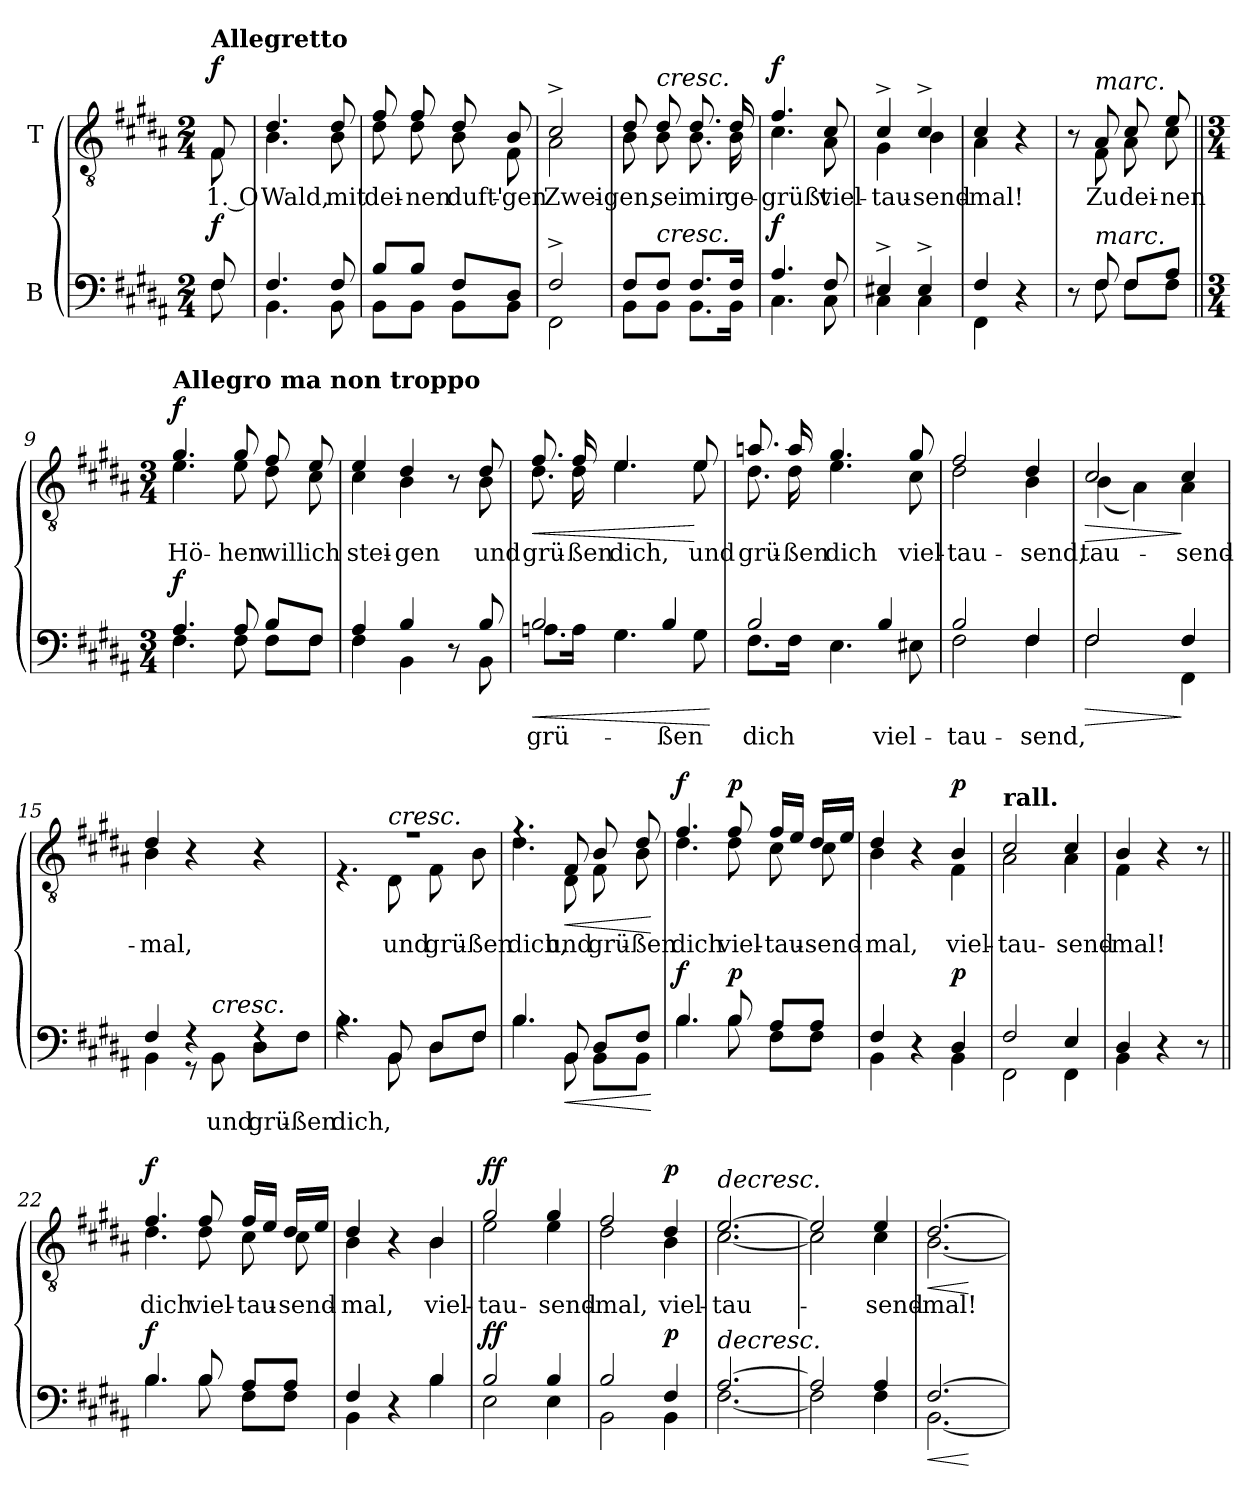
**kern	**text	**dynam	**kern	**text	**dynam
*part2	*part2	*part2	*part1	*part1	*part1
*staff2	*staff2	*staff2	*staff1	*staff1	*staff1
*I"B	*	*	*I"T	*	*
*clefF4	*	*	*clefGv2	*	*
*k[f#c#g#d#a#]	*	*	*k[f#c#g#d#a#]	*	*
*M2/4	*	*	*M2/4	*	*
=	=	=	=	=	=
*^	*	*	*^	*	*
!	!	!	!	!LO:TX:a:B:t=Allegretto	!	!	!
!	!	!	!LO:DY:a	!	!	!LO:LY:b	!LO:DY:a
8F#/	8F#\	.	f	8F#/	8F#\	1. O	f
=1	=1	=1	=1	=1	=1	=1	=1
!	!	!	!	!	!	!LO:LY:b	!
4.F#/	4.BB\	.	.	4.d#/	4.B\	Wald,	.
!	!	!	!	!	!	!LO:LY:b	!
8F#/	8BB\	.	.	8d#/	8B\	mit	.
=2	=2	=2	=2	=2	=2	=2	=2
!	!	!	!	!	!	!LO:LY:b	!
8B/L	8BB\L	.	.	8f#/	8d#\	dei-	.
!	!	!	!	!	!	!LO:LY:b	!
8B/J	8BB\J	.	.	8f#/	8d#\	-nen	.
!	!	!	!	!	!	!LO:LY:b	!
8F#/L	8BB\L	.	.	8d#/	8B\	duft'-	.
!	!	!	!	!	!	!LO:LY:b	!
8D#/J	8BB\J	.	.	8B/	8F#\	-gen	.
=3	=3	=3	=3	=3	=3	=3	=3
!	!	!	!	!	!	!LO:LY:b	!
2F#^/	2FF#\	.	.	2c#^/	2A#\	Zwei-	.
=4	=4	=4	=4	=4	=4	=4	=4
!	!	!	!	!	!	!LO:LY:b	!
8F#/L	8BB\L	.	.	8d#/	8B\	-gen,	.
!	!	!	!	!LO:TX:a:i:t=cresc.	!	!	!
!LO:TX:a:i:t=cresc.	!	!	!	!	!	!	!
!	!	!	!	!	!	!LO:LY:b	!
8F#/J	8BB\J	.	.	8d#/	8B\	sei	.
!	!	!	!	!	!	!LO:LY:b	!
8.F#/L	8.BB\L	.	.	8.d#/	8.B\	mir	.
!	!	!	!	!	!	!LO:LY:b	!
16F#/Jk	16BB\Jk	.	.	16d#/	16B\	ge-	.
=5	=5	=5	=5	=5	=5	=5	=5
!	!	!	!LO:DY:a	!	!	!LO:LY:b	!LO:DY:a
4.A#/	4.C#\	.	f	4.f#/	4.c#\	-grüßt	f
!	!	!	!	!	!	!LO:LY:b	!
8F#/	8C#\	.	.	8c#/	8A#\	viel-	.
!!LO:LB:g=z	!!
=6	=6	=6	=6	=6	=6	=6	=6
!	!	!	!	!	!	!LO:LY:b	!
4E#X^/	4C#\	.	.	4c#^/	4G#\	-tau-	.
!	!	!	!	!	!	!LO:LY:b	!
4E#^/	4C#\	.	.	4c#^/	4B\	-send-	.
=7	=7	=7	=7	=7	=7	=7	=7
!	!	!	!	!	!	!LO:LY:b	!
4F#/	4FF#\	.	.	4c#/	4A#\	-mal!	.
4r	4ryy	.	.	4r	4ryy	.	.
=8	=8	=8	=8	=8	=8	=8	=8
8r	8ryy	.	.	8r	8ryy	.	.
!	!	!	!	!LO:TX:a:i:t=marc.	!	!	!
!LO:TX:a:i:t=marc.	!	!	!	!	!	!	!
!	!	!	!	!	!	!LO:LY:b	!
8F#/	8F#\	.	.	8A#/	8F#\	Zu	.
!	!	!	!	!	!	!LO:LY:b	!
8F#/L	8F#\L	.	.	8c#/	8A#\	dei-	.
!	!	!	!	!	!	!LO:LY:b	!
8A#/J	8F#\J	.	.	8e/	8c#\	-nen	.
=9||	=9||	=9||	=9||	=9||	=9||	=9||	=9||
*M3/4	*	*	*	*M3/4	*	*	*
!	!	!	!	!LO:TX:a:B:t=Allegro ma non troppo	!	!	!
!	!	!	!LO:DY:a	!	!	!LO:LY:b	!LO:DY:a
4.A#/	4.F#\	.	f	4.g#/	4.e\	Hö-	f
!	!	!	!	!	!	!LO:LY:b	!
8A#/	8F#\	.	.	8g#/	8e\	-hen	.
!	!	!	!	!	!	!LO:LY:b	!
8B/L	8F#\L	.	.	8f#/	8d#\	will	.
!	!	!	!	!	!	!LO:LY:b	!
8F#/J	8F#\J	.	.	8e/	8c#\	ich	.
=10	=10	=10	=10	=10	=10	=10	=10
!	!	!	!	!	!	!LO:LY:b	!
4A#/	4F#\	.	.	4e/	4c#\	stei-	.
!	!	!	!	!	!	!LO:LY:b	!
4B/	4BB\	.	.	4d#/	4B\	-gen	.
8r	8ryy	.	.	8r	8ryy	.	.
!	!	!	!	!	!	!LO:LY:b	!
8B/	8BB\	.	.	8d#/	8B\	und	.
!!LO:LB:g=z	!!
=11	=11	=11	=11	=11	=11	=11	=11
!	!	!LO:LY:b	!LO:HP:b	!	!	!LO:LY:b	!LO:HP:b
2B/	8.An\L	grü-	<	8.f#/	8.d#\	grü-	<
!	!	!	!	!	!	!LO:LY:b	!
.	16A\Jk	.	.	16f#/	16d#\	-ßen	.
!	!	!	!	!	!	!LO:LY:b	!
.	4.G#\	.	.	4.e/	4.e\	dich,	.
!	!	!LO:LY:b	!	!	!	!	!
4B/	.	-ßen	.	.	.	.	.
!	!	!	!	!	!	!LO:LY:b	!
.	8G#\	.	.	8e/	8e\	und	[
*v	*v	*	*	*	*	*	*
*	*	*	*v	*v	*	*
.	.	[	.	.	.
=12	=12	=12	=12	=12	=12
!	!LO:LY:b	!	!	!LO:LY:b	!
*^	*	*	*^	*	*
2B/	8.F#\L	dich	.	8.an/	8.d#\	grü-	.
!	!	!	!	!	!	!LO:LY:b	!
.	16F#\Jk	.	.	16a/	16d#\	-ßen	.
!	!	!	!	!	!	!LO:LY:b	!
.	4.E\	.	.	4.g#/	4.e\	dich	.
!	!	!LO:LY:b	!	!	!	!	!
4B/	.	viel-	.	.	.	.	.
!	!	!	!	!	!	!LO:LY:b	!
.	8E#X\	.	.	8g#/	8c#\	viel-	.
=13	=13	=13	=13	=13	=13	=13	=13
!	!	!LO:LY:b	!	!	!	!LO:LY:b	!
2B/	2F#\	-tau-	.	2f#/	2d#\	-tau-	.
!	!	!LO:LY:b	!	!	!	!LO:LY:b	!
4F#/	4F#\	-send,	.	4d#/	4B\	-send,	.
=14	=14	=14	=14	=14	=14	=14	=14
!	!	!	!LO:HP:b	!	!	!LO:LY:b	!LO:HP:b
2F#/	2F#\	.	>	2c#/	(4B\	tau-	>
.	.	.	.	.	4A#\)	.	.
!	!	!	!	!	!	!LO:LY:b	!
4F#/	4FF#\	.	]	4c#/	4A#\	-send-	]
!!LO:LB:g=z	!!
=15	=15	=15	=15	=15	=15	=15	=15
!	!	!	!	!	!	!LO:LY:b	!
4F#/	4BB\	.	.	4d#/	4B\	-mal,	.
4rF	8r	.	.	4r	4ryy	.	.
!	!LO:TX:a:i:t=cresc.	!	!	!	!	!	!
!	!	!LO:LY:b	!	!	!	!	!
.	8BB\	und	.	.	.	.	.
!	!	!LO:LY:b	!	!	!	!	!
4rF	8D#\L	grü-	.	4r	4ryy	.	.
!	!	!LO:LY:b	!	!	!	!	!
.	8F#\J	-ßen	.	.	.	.	.
=16	=16	=16	=16	=16	=16	=16	=16
!	!	!LO:LY:b	!	!	!	!	!
4.rA	4.B\	dich,	.	2.r	4.r	.	.
!	!	!	!	!	!LO:TX:a:i:t=cresc.	!	!
!	!	!	!	!	!	!LO:LY:b	!
8BB/	8BB\	.	.	.	8D#\	und	.
!	!	!	!	!	!	!LO:LY:b	!
8D#/L	8D#\L	.	.	.	8F#\	grü-	.
!	!	!	!	!	!	!LO:LY:b	!
8F#/J	8F#\J	.	.	.	8B\	-ßen	.
=17	=17	=17	=17	=17	=17	=17	=17
!	!	!	!	!	!	!LO:LY:b	!
4.B/	4.B\	.	.	4.rf	4.d#\	dich,	.
!	!	!	!LO:HP:b	!	!	!LO:LY:b	!LO:HP:b
8BB/	8BB\	.	<	8F#/	8D#\	und	<
!	!	!	!	!	!	!LO:LY:b	!
8D#/L	8BB\L	.	.	8B/	8F#\	grü-	.
!	!	!	!	!	!	!LO:LY:b	!
8F#/J	8BB\J	.	.	8d#/	8B\	-ßen	.
*v	*v	*	*	*	*	*	*
*	*	*	*v	*v	*	*
.	.	[	.	.	[
=18	=18	=18	=18	=18	=18
*^	*	*	*^	*	*
!	!	!	!LO:DY:a	!	!	!LO:LY:b	!LO:DY:a
4.B/	4.B\	.	f	4.f#/	4.d#\	dich	f
!	!	!	!LO:DY:a	!	!	!LO:LY:b	!LO:DY:a
8B/	8B\	.	p	8f#/	8d#\	viel-	p
!	!	!	!	!	!	!LO:LY:b	!
8A#/L	8F#\L	.	.	16f#/LL	8c#\	-tau-	.
.	.	.	.	16e/JJ	.	.	.
!	!	!	!	!	!	!LO:LY:b	!
8A#/J	8F#\J	.	.	16d#/LL	8c#\	-send-	.
.	.	.	.	16e/JJ	.	.	.
!!LO:PB:g=z	!!
=19	=19	=19	=19	=19	=19	=19	=19
!	!	!	!	!	!	!LO:LY:b	!
4F#/	4BB\	.	.	4d#/	4B\	-mal,	.
4r	4ryy	.	.	4r	4ryy	.	.
!	!	!	!LO:DY:a	!	!	!LO:LY:b	!LO:DY:a
4D#/	4BB\	.	p	4B/	4F#\	viel-	p
=20	=20	=20	=20	=20	=20	=20	=20
!	!	!	!	!LO:TX:a:B:t=rall.	!	!	!
!	!	!	!	!	!	!LO:LY:b	!
2F#/	2FF#\	.	.	2c#/	2A#\	-tau-	.
!	!	!	!	!	!	!LO:LY:b	!
4E/	4FF#\	.	.	4c#/	4A#\	-send-	.
=21	=21	=21	=21	=21	=21	=21	=21
!	!	!	!	!	!	!LO:LY:b	!
4D#/	4BB\	.	.	4B/	4F#\	-mal!	.
4r	4ryy	.	.	4r	4ryy	.	.
8r	8ryy	.	.	8r	8ryy	.	.
=22||	=22||	=22||	=22||	=22||	=22||	=22||	=22||
!	!	!	!LO:DY:a	!	!	!LO:LY:b	!LO:DY:a
4.B/	4.B\	.	f	4.f#/	4.d#\	dich	f
!	!	!	!	!	!	!LO:LY:b	!
8B/	8B\	.	.	8f#/	8d#\	viel-	.
!	!	!	!	!	!	!LO:LY:b	!
8A#/L	8F#\L	.	.	16f#/LL	8c#\	-tau-	.
.	.	.	.	16e/JJ	.	.	.
!	!	!	!	!	!	!LO:LY:b	!
8A#/J	8F#\J	.	.	16d#/LL	8c#\	-send-	.
.	.	.	.	16e/JJ	.	.	.
!!LO:LB:g=z	!!
=23	=23	=23	=23	=23	=23	=23	=23
!	!	!	!	!	!	!LO:LY:b	!
4F#/	4BB\	.	.	4d#/	4B\	-mal,	.
4r	4ryy	.	.	4r	4ryy	.	.
!	!	!	!	!	!	!LO:LY:b	!
4B/	4B\	.	.	4B/	4B\	viel-	.
=24	=24	=24	=24	=24	=24	=24	=24
!	!	!	!LO:DY:a	!	!	!LO:LY:b	!LO:DY:a
2B/	2E\	.	ff	2g#/	2e\	-tau-	ff
!	!	!	!	!	!	!LO:LY:b	!
4B/	4E\	.	.	4g#/	4e\	-send-	.
=25	=25	=25	=25	=25	=25	=25	=25
!	!	!	!	!	!	!LO:LY:b	!
2B/	2BB\	.	.	2f#/	2d#\	-mal,	.
!	!	!	!LO:DY:a	!	!	!LO:LY:b	!LO:DY:a
4F#/	4BB\	.	p	4d#/	4B\	viel-	p
=26	=26	=26	=26	=26	=26	=26	=26
!	!	!	!	!LO:TX:a:i:t=decresc.	!	!	!
!LO:TX:a:i:t=decresc.	!	!	!	!	!	!	!
!	!	!	!	!	!	!LO:LY:b	!
[2.A#/	[2.F#\	.	.	[2.e/	[2.c#\	-tau-	.
=27	=27	=27	=27	=27	=27	=27	=27
2A#/]	2F#\]	.	.	2e/]	2c#\]	.	.
!	!	!	!	!	!	!LO:LY:b	!
4A#/	4F#\	.	.	4e/	4c#\	-send-	.
=28	=28	=28	=28	=28	=28	=28	=28
!	!	!	!LO:HP:b	!	!	!LO:LY:b	!LO:HP:b
[2.F#/	[2.BB\	.	<	[2.d#/	[2.B\	-mal!	<
*v	*v	*	*	*	*	*	*
*	*	*	*v	*v	*	*
.	.	[	.	.	[
=	=	=	=	=	=
*-	*-	*-	*-	*-	*-
